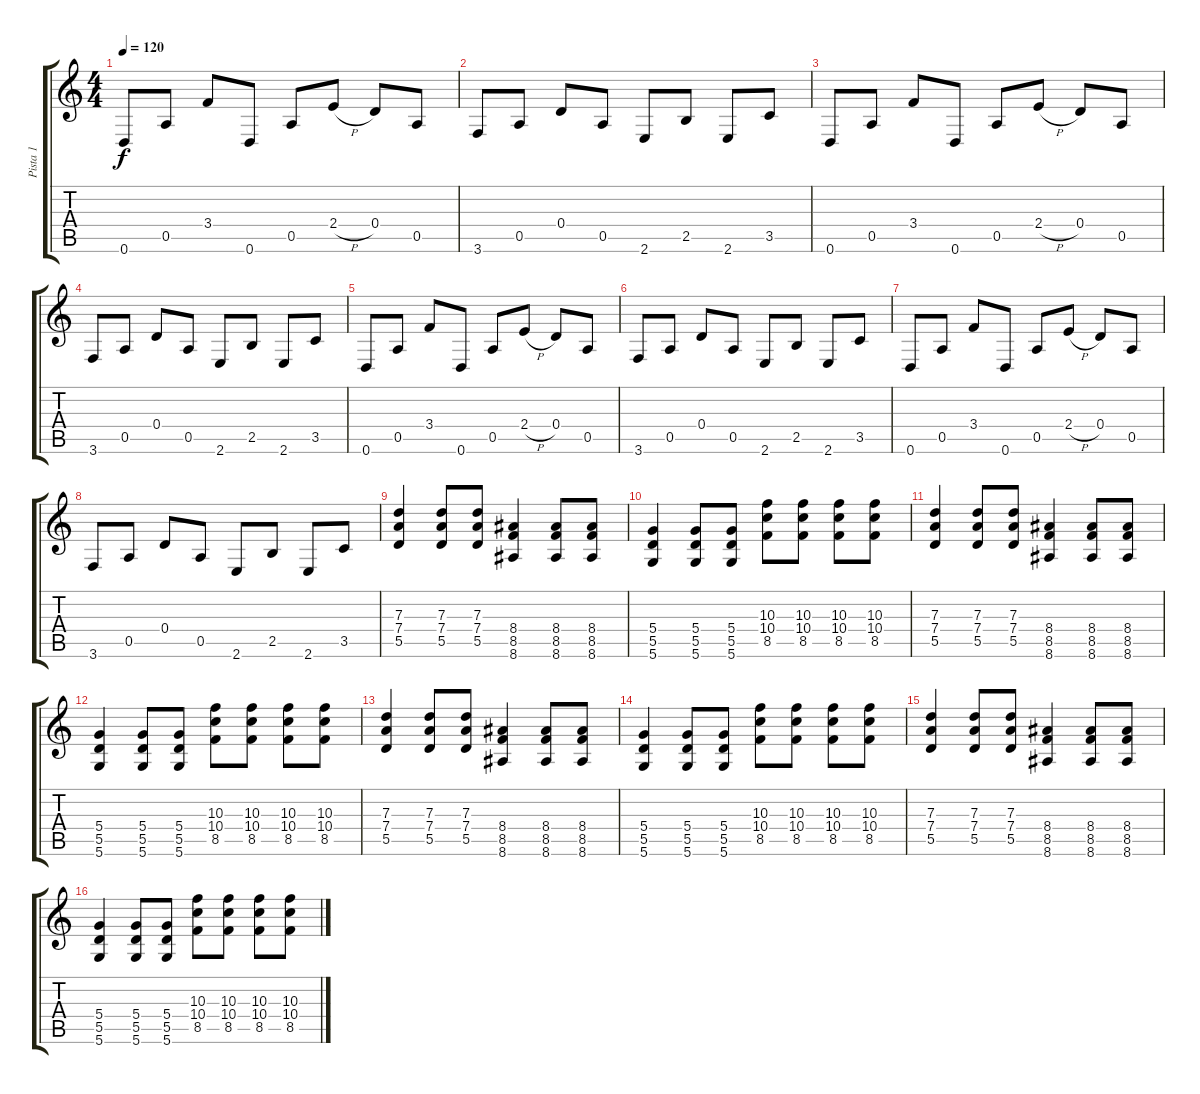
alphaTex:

\track ("Pista 1" "Pista 1") {instrument electricguitarclean}
\staff {score tabs}
\tuning (E4 B3 G3 D3 A2 D2) {hide}
\ts (4 4)
\tempo 120
\clef g2
\ks c
0.6.8{dy f} 0.5.8 3.4.8 0.6.8 0.5.8 2.4{h}.8 0.4.8 0.5.8 |
3.6.8 0.5.8 0.4.8 0.5.8 2.6.8 2.5.8 2.6.8 3.5.8 |
0.6.8 0.5.8 3.4.8 0.6.8 0.5.8 2.4{h}.8 0.4.8 0.5.8 |
3.6.8 0.5.8 0.4.8 0.5.8 2.6.8 2.5.8 2.6.8 3.5.8 |
0.6.8 0.5.8 3.4.8 0.6.8 0.5.8 2.4{h}.8 0.4.8 0.5.8 |
3.6.8 0.5.8 0.4.8 0.5.8 2.6.8 2.5.8 2.6.8 3.5.8 |
0.6.8 0.5.8 3.4.8 0.6.8 0.5.8 2.4{h}.8 0.4.8 0.5.8 |
3.6.8 0.5.8 0.4.8 0.5.8 2.6.8 2.5.8 2.6.8 3.5.8 |
(7.3 7.4 5.5).4{instrument distortionguitar} (7.3 7.4 5.5).8 (7.3 7.4 5.5).8 (8.4 8.5 8.6).4 (8.4 8.5 8.6).8 (8.4 8.5 8.6).8 |
(5.4 5.5 5.6).4 (5.4 5.5 5.6).8 (5.4 5.5 5.6).8 (10.3 10.4 8.5).8 (10.3 10.4 8.5).8 (10.3 10.4 8.5).8 (10.3 10.4 8.5).8 |
(7.3 7.4 5.5).4 (7.3 7.4 5.5).8 (7.3 7.4 5.5).8 (8.4 8.5 8.6).4 (8.4 8.5 8.6).8 (8.4 8.5 8.6).8 |
(5.4 5.5 5.6).4 (5.4 5.5 5.6).8 (5.4 5.5 5.6).8 (10.3 10.4 8.5).8 (10.3 10.4 8.5).8 (10.3 10.4 8.5).8 (10.3 10.4 8.5).8 |
(7.3 7.4 5.5).4 (7.3 7.4 5.5).8 (7.3 7.4 5.5).8 (8.4 8.5 8.6).4 (8.4 8.5 8.6).8 (8.4 8.5 8.6).8 |
(5.4 5.5 5.6).4 (5.4 5.5 5.6).8 (5.4 5.5 5.6).8 (10.3 10.4 8.5).8 (10.3 10.4 8.5).8 (10.3 10.4 8.5).8 (10.3 10.4 8.5).8 |
(7.3 7.4 5.5).4 (7.3 7.4 5.5).8 (7.3 7.4 5.5).8 (8.4 8.5 8.6).4 (8.4 8.5 8.6).8 (8.4 8.5 8.6).8 |
(5.4 5.5 5.6).4 (5.4 5.5 5.6).8 (5.4 5.5 5.6).8 (10.3 10.4 8.5).8 (10.3 10.4 8.5).8 (10.3 10.4 8.5).8 (10.3 10.4 8.5).8
